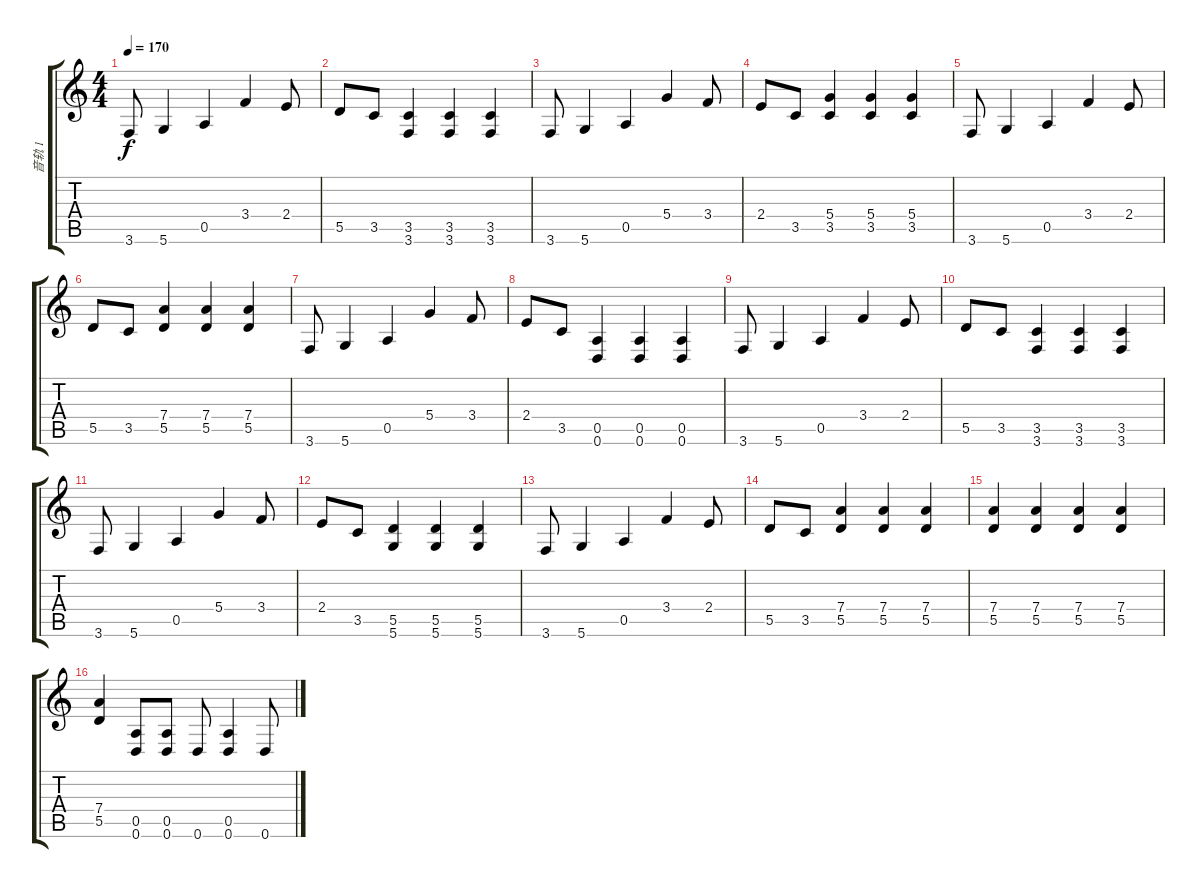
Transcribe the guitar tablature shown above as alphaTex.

\track ("音轨 1" "音轨 1") {instrument distortionguitar}
\staff {score tabs}
\tuning (E4 B3 G3 D3 A2 D2) {hide}
\ts (4 4)
\tempo 170
\clef g2
\ks c
3.6.8{dy f} 5.6.4 0.5.4 3.4.4 2.4.8 |
5.5.8 3.5.8 (3.5 3.6).4 (3.5 3.6).4 (3.5 3.6).4 |
3.6.8 5.6.4 0.5.4 5.4.4 3.4.8 |
2.4.8 3.5.8 (5.4 3.5).4 (5.4 3.5).4 (5.4 3.5).4 |
3.6.8 5.6.4 0.5.4 3.4.4 2.4.8 |
5.5.8 3.5.8 (7.4 5.5).4 (7.4 5.5).4 (7.4 5.5).4 |
3.6.8 5.6.4 0.5.4 5.4.4 3.4.8 |
2.4.8 3.5.8 (0.5 0.6).4 (0.5 0.6).4 (0.5 0.6).4 |
3.6.8 5.6.4 0.5.4 3.4.4 2.4.8 |
5.5.8 3.5.8 (3.5 3.6).4 (3.5 3.6).4 (3.5 3.6).4 |
3.6.8 5.6.4 0.5.4 5.4.4 3.4.8 |
2.4.8 3.5.8 (5.5 5.6).4 (5.5 5.6).4 (5.5 5.6).4 |
3.6.8 5.6.4 0.5.4 3.4.4 2.4.8 |
5.5.8 3.5.8 (7.4 5.5).4 (7.4 5.5).4 (7.4 5.5).4 |
(7.4 5.5).4 (7.4 5.5).4 (7.4 5.5).4 (7.4 5.5).4 |
(7.4 5.5).4 (0.5 0.6).8 (0.5 0.6).8 0.6.8 (0.5 0.6).4 0.6.8
